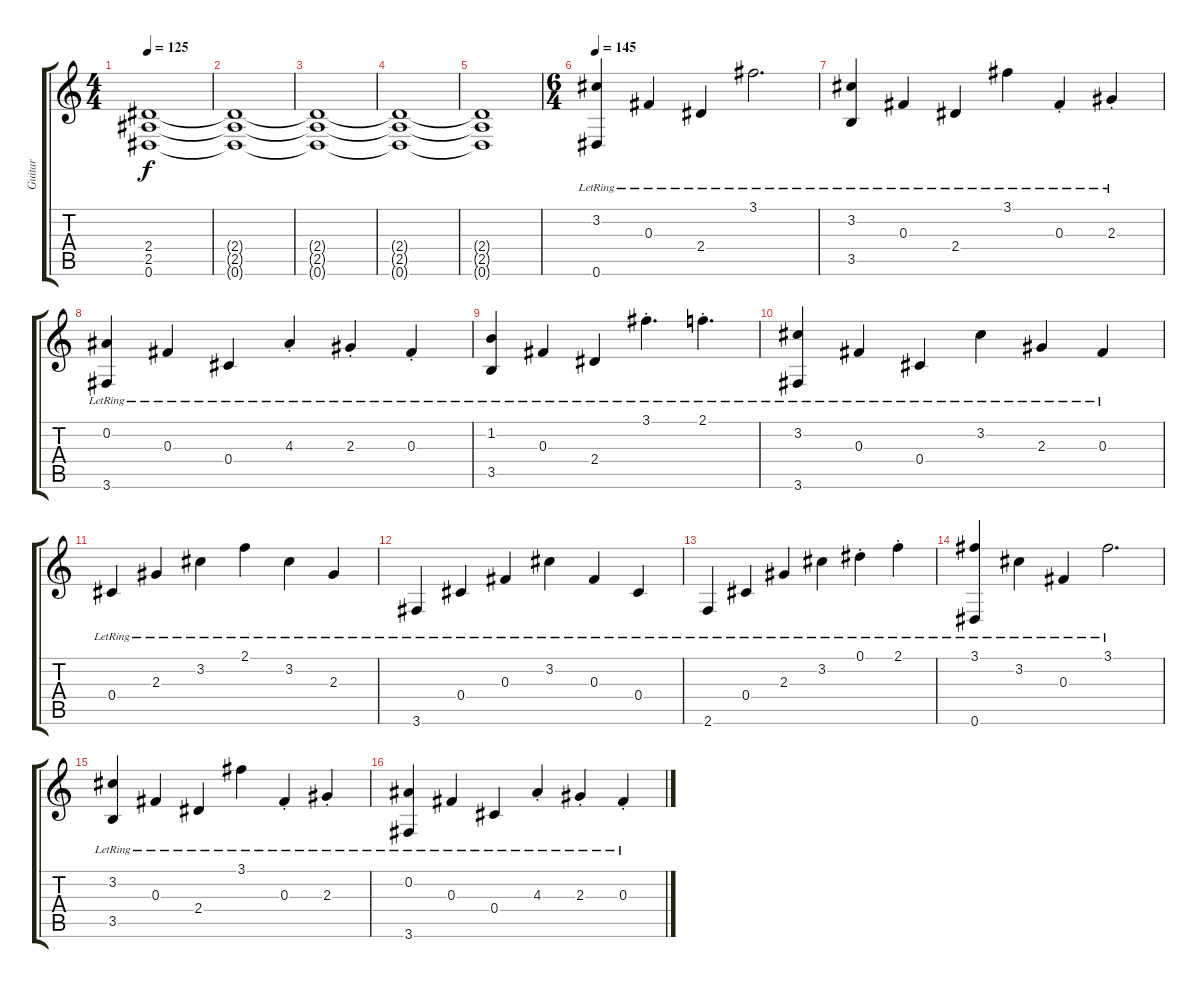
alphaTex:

\track ("Guitar" "Guitar") {instrument overdrivenguitar}
\staff {score tabs}
\tuning (Eb4 Bb3 Gb3 Db3 Ab2 Eb2) {hide}
\ts (4 4)
\tempo 125
\clef g2
\ks c
(2.4{t} 2.5{t} 0.6{t}).1{dy f} |
(2.4{t} 2.5{t} 0.6{t}).1 |
(2.4{t} 2.5{t} 0.6{t}).1 |
(2.4{t} 2.5{t} 0.6{t}).1 |
(2.4{t} 2.5{t} 0.6{t}).1 |
\ts (6 4)
\tempo 145
(3.2{lr} 0.6{lr}).4{volume 13 instrument acousticguitarsteel} 0.3{lr}.4 2.4{lr}.4 3.1{lr}.2{d} |
(3.2{lr} 3.5{lr}).4 0.3{lr}.4 2.4{lr}.4 3.1{lr}.4 0.3{st lr}.4 2.3{st lr}.4 |
(0.2{lr} 3.6{lr}).4 0.3{lr}.4 0.4{lr}.4 4.3{st lr}.4 2.3{st lr}.4 0.3{st lr}.4 |
(1.2{lr} 3.5{lr}).4 0.3{lr}.4 2.4{lr}.4 3.1{st lr}.4{d} 2.1{st lr}.4{d} |
(3.2{lr} 3.6{lr}).4 0.3{lr}.4 0.4{lr}.4 3.2{lr}.4 2.3{lr}.4 0.3{lr}.4 |
0.4{lr}.4 2.3{lr}.4 3.2{lr}.4 2.1{lr}.4 3.2{lr}.4 2.3{lr}.4 |
3.6{lr}.4 0.4{lr}.4 0.3{lr}.4 3.2{lr}.4 0.3{lr}.4 0.4{lr}.4 |
2.6{lr}.4 0.4{lr}.4 2.3{lr}.4 3.2{lr}.4 0.1{st lr}.4 2.1{st lr}.4 |
(3.1 0.6{lr}).4 3.2{lr}.4 0.3{lr}.4 3.1{lr}.2{d} |
(3.2{lr} 3.5{lr}).4 0.3{lr}.4 2.4{lr}.4 3.1{lr}.4 0.3{st lr}.4 2.3{st lr}.4 |
(0.2{lr} 3.6{lr}).4 0.3{lr}.4 0.4{lr}.4 4.3{st lr}.4 2.3{st lr}.4 0.3{st lr}.4
